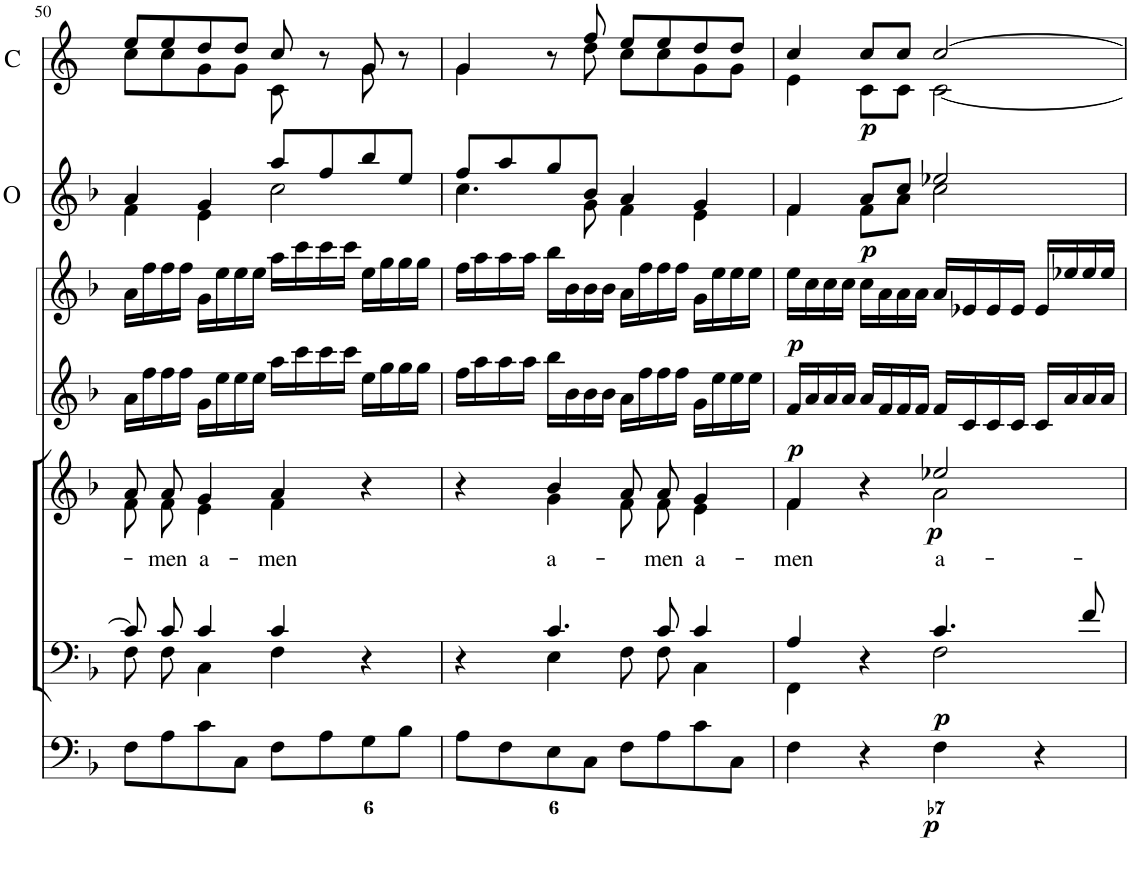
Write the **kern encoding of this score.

**kern	**dynam	**kern	**dynam	**kern	**text	**dynam	**kern	**dynam	**kern	**dynam	**kern	**dynam	**kern	**dynam
*part7	*part7	*part6	*part6	*part5	*part5	*part5	*part4	*part4	*part3	*part3	*part2	*part2	*part1	*part1
*staff7	*staff7	*staff6	*staff6	*staff5	*staff5	*staff5	*staff4	*staff4	*staff3	*staff3	*staff2	*staff2	*staff1	*staff1
*I"Organ	*	*I"Voice	*	*I"Voice	*	*	*I"Violin	*	*I"Violin	*	*I"Oboe	*	*I"Corni in F	*
*	*	*	*	*	*	*	*I'Vln	*	*I'Vln	*	*I'O	*	*I'C	*
!!LO:PB:g=z
*clefF4	*	*clefF4	*	*clefG2	*	*	*clefG2	*	*clefG2	*	*clefG2	*	*clefG2	*
*	*	*	*	*	*	*	*	*	*	*	*	*	*Trd4c7	*
*k[b-]	*	*k[b-]	*	*k[b-]	*	*	*k[b-]	*	*k[b-]	*	*k[b-]	*	*k[]	*
*M4/4	*	*M4/4	*	*M4/4	*	*	*M4/4	*	*M4/4	*	*M4/4	*	*M4/4	*
*met(c)	*	*met(c)	*	*met(c)	*	*	*met(c)	*	*met(c)	*	*met(c)	*	*met(c)	*
=50	=50	=50	=50	=50	=50	=50	=50	=50	=50	=50	=50	=50	=50	=50
*	*	*^	*	*^	*	*	*	*	*	*	*^	*	*^	*
8F\L	.	8c/L]	8F\L	.	8a/L	8f\L	.	.	16a\LL	.	16a\LL	.	4a/	4f\	.	8ee/L	8cc\L	.
.	.	.	.	.	.	.	.	.	16ff\	.	16ff\	.	.	.	.	.	.	.
!	!	!	!	!	!	!	!LO:LY:b	!	!	!	!	!	!	!	!	!	!	!
8A\	.	8c/J	8F\J	.	8a/J	8f\J	men	.	16ff\	.	16ff\	.	.	.	.	8ee/	8cc\	.
.	.	.	.	.	.	.	.	.	16ff\JJ	.	16ff\JJ	.	.	.	.	.	.	.
!	!	!	!	!	!	!	!LO:LY:b	!	!	!	!	!	!	!	!	!	!	!
8c\	.	4c/	4C\	.	4g/	4e\	a-	.	16g\LL	.	16g\LL	.	4g/	4e\	.	8dd/	8g\	.
.	.	.	.	.	.	.	.	.	16ee\	.	16ee\	.	.	.	.	.	.	.
8C\J	.	.	.	.	.	.	.	.	16ee\	.	16ee\	.	.	.	.	8dd/J	8g\J	.
.	.	.	.	.	.	.	.	.	16ee\JJ	.	16ee\JJ	.	.	.	.	.	.	.
!	!	!	!	!	!	!	!LO:LY:b	!	!	!	!	!	!	!	!	!	!	!
8F\L	.	4c/	4F\	.	4a/	4f\	-men	.	16aa\LL	.	16aa\LL	.	8aa/L	2cc\	.	8cc/	8c\	.
.	.	.	.	.	.	.	.	.	16ccc\	.	16ccc\	.	.	.	.	.	.	.
8A\	.	.	.	.	.	.	.	.	16ccc\	.	16ccc\	.	8ff/	.	.	8r	8ryy	.
.	.	.	.	.	.	.	.	.	16ccc\JJ	.	16ccc\JJ	.	.	.	.	.	.	.
8G\	.	4r	4ryy	.	4r	4ryy	.	.	16ee\LL	.	16ee\LL	.	8bb-/	.	.	8g/	8g\	.
.	.	.	.	.	.	.	.	.	16gg\	.	16gg\	.	.	.	.	.	.	.
8B-\J	.	.	.	.	.	.	.	.	16gg\	.	16gg\	.	8ee/J	.	.	8r	8ryy	.
.	.	.	.	.	.	.	.	.	16gg\JJ	.	16gg\JJ	.	.	.	.	.	.	.
=51	=51	=51	=51	=51	=51	=51	=51	=51	=51	=51	=51	=51	=51	=51	=51	=51	=51	=51
8A\L	.	4r	4ryy	.	4r	4ryy	.	.	16ff\LL	.	16ff\LL	.	8ff/L	4.cc\	.	4g/	4g\	.
.	.	.	.	.	.	.	.	.	16aa\	.	16aa\	.	.	.	.	.	.	.
8F\	.	.	.	.	.	.	.	.	16aa\	.	16aa\	.	8aa/	.	.	.	.	.
.	.	.	.	.	.	.	.	.	16aa\JJ	.	16aa\JJ	.	.	.	.	.	.	.
!	!	!	!	!	!	!	!LO:LY:b	!	!	!	!	!	!	!	!	!	!	!
8E\	.	4.c/	4E\	.	4b-/	4g\	a-	.	16bb-\LL	.	16bb-\LL	.	8gg/	.	.	8r	8ryy	.
.	.	.	.	.	.	.	.	.	16b-\	.	16b-\	.	.	.	.	.	.	.
8C\J	.	.	.	.	.	.	.	.	16b-\	.	16b-\	.	8b-/J	8g\	.	8ff/	8dd\	.
.	.	.	.	.	.	.	.	.	16b-\JJ	.	16b-\JJ	.	.	.	.	.	.	.
8F\L	.	.	8F\L	.	8a/L	8f\L	.	.	16a\LL	.	16a\LL	.	4a/	4f\	.	8ee/L	8cc\L	.
.	.	.	.	.	.	.	.	.	16ff\	.	16ff\	.	.	.	.	.	.	.
!	!	!	!	!	!	!	!LO:LY:b	!	!	!	!	!	!	!	!	!	!	!
8A\	.	8c/	8F\J	.	8a/J	8f\J	-men	.	16ff\	.	16ff\	.	.	.	.	8ee/	8cc\	.
.	.	.	.	.	.	.	.	.	16ff\JJ	.	16ff\JJ	.	.	.	.	.	.	.
!	!	!	!	!	!	!	!LO:LY:b	!	!	!	!	!	!	!	!	!	!	!
8c\	.	4c/	4C\	.	4g/	4e\	a-	.	16g\LL	.	16g\LL	.	4g/	4e\	.	8dd/	8g\	.
.	.	.	.	.	.	.	.	.	16ee\	.	16ee\	.	.	.	.	.	.	.
8C\J	.	.	.	.	.	.	.	.	16ee\	.	16ee\	.	.	.	.	8dd/J	8g\J	.
.	.	.	.	.	.	.	.	.	16ee\JJ	.	16ee\JJ	.	.	.	.	.	.	.
=52	=52	=52	=52	=52	=52	=52	=52	=52	=52	=52	=52	=52	=52	=52	=52	=52	=52	=52
!	!	!	!	!	!	!	!LO:LY:b	!	!	!LO:DY:b	!	!LO:DY:b	!	!	!	!	!	!
4F\	.	4A/	4FF\	.	4f/	4f\	-men	.	16f/LL	p	16ee\LL	p	4f/	4f\	.	4cc/	4e\	.
.	.	.	.	.	.	.	.	.	16a/	.	16cc\	.	.	.	.	.	.	.
.	.	.	.	.	.	.	.	.	16a/	.	16cc\	.	.	.	.	.	.	.
.	.	.	.	.	.	.	.	.	16a/JJ	.	16cc\JJ	.	.	.	.	.	.	.
!	!	!	!	!	!	!	!	!	!	!	!	!	!	!	!LO:DY:b	!	!	!LO:DY:b
4r	.	4r	4ryy	.	4r	4ryy	.	.	16a/LL	.	16cc\LL	.	8a/L	8f\L	p	8cc/L	8c\L	p
.	.	.	.	.	.	.	.	.	16f/	.	16a\	.	.	.	.	.	.	.
.	.	.	.	.	.	.	.	.	16f/	.	16a\	.	8cc/J	8a\J	.	8cc/J	8c\J	.
.	.	.	.	.	.	.	.	.	16f/JJ	.	16a\JJ	.	.	.	.	.	.	.
!	!LO:DY:b	!	!	!LO:DY:b	!	!	!LO:LY:b	!LO:DY:b	!	!	!	!	!	!	!	!	!	!
4F\	p	4.c/	2F\	p	2ee-X/	2a\	a-	p	16f/LL	.	16a/LL	.	2ee-X/	2cc\	.	[2cc/	[2c\	.
.	.	.	.	.	.	.	.	.	16c/	.	16e-X/	.	.	.	.	.	.	.
.	.	.	.	.	.	.	.	.	16c/	.	16e-/	.	.	.	.	.	.	.
.	.	.	.	.	.	.	.	.	16c/JJ	.	16e-/JJ	.	.	.	.	.	.	.
4r	.	.	.	.	.	.	.	.	16c/LL	.	16e-/LL	.	.	.	.	.	.	.
.	.	.	.	.	.	.	.	.	16a/	.	16ee-X/	.	.	.	.	.	.	.
.	.	8f/	.	.	.	.	.	.	16a/	.	16ee-/	.	.	.	.	.	.	.
.	.	.	.	.	.	.	.	.	16a/JJ	.	16ee-/JJ	.	.	.	.	.	.	.
*	*	*v	*v	*	*	*	*	*	*	*	*	*	*v	*v	*	*v	*v	*
*	*	*	*	*v	*v	*	*	*	*	*	*	*	*	*	*
=	=	=	=	=	=	=	=	=	=	=	=	=	=	=
*-	*-	*-	*-	*-	*-	*-	*-	*-	*-	*-	*-	*-	*-	*-
